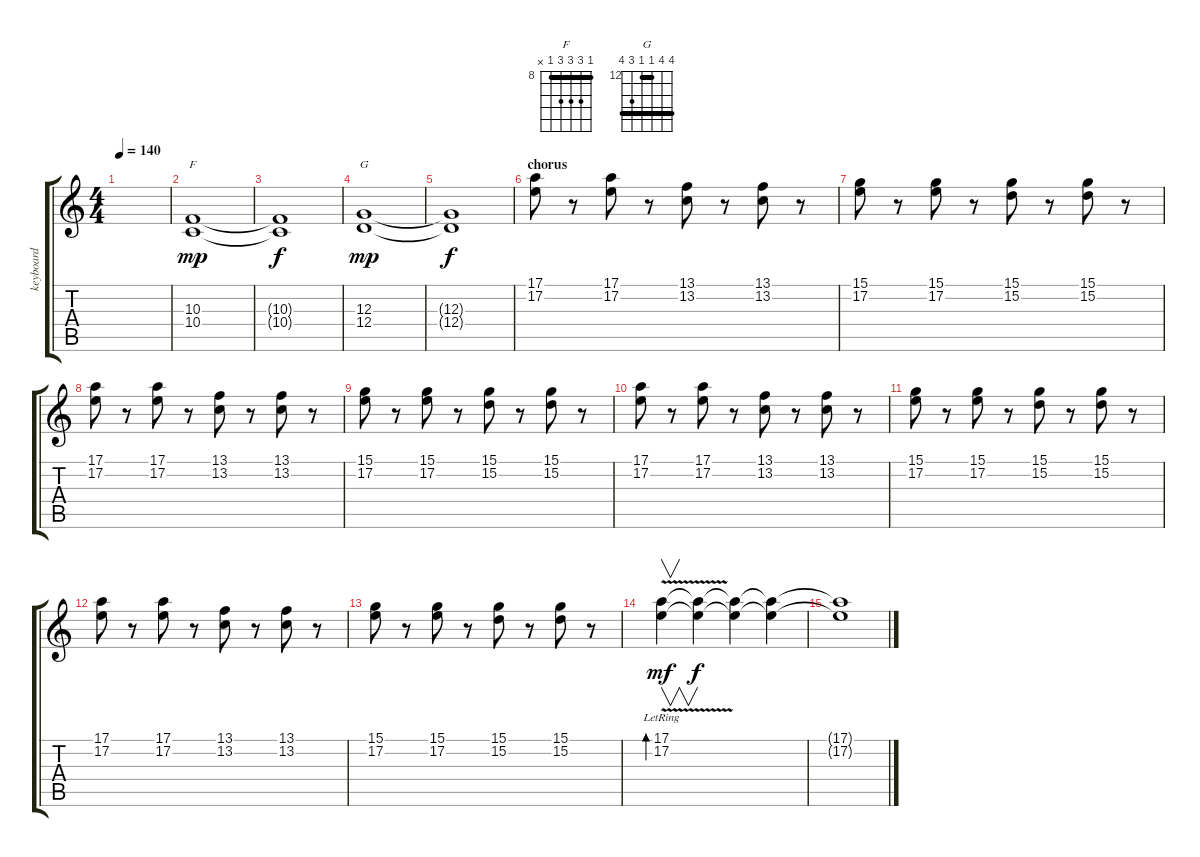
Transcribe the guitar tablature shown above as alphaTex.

\track ("keyboard" "keyboard") {instrument synthstrings2}
\staff {score tabs}
\tuning (E4 B3 G3 D3 A2 E2) {hide}
\chord ("F" 8 10 10 10 8 x) {firstfret 8 barre 8}
\chord ("G" 15 15 12 12 14 15) {firstfret 12 barre (12 15)}
\ts (4 4)
\tempo 140
\clef g2
\ks c
|
(10.3 10.4).1{ch "F" dy mp} |
(10.3{t} 10.4{t}).1{dy f} |
(12.3 12.4).1{ch "G" dy mp} |
(12.3{t} 12.4{t}).1{dy f} |
\section ("" "chorus")
(17.1 17.2).8 r.8 (17.1 17.2).8 r.8 (13.1 13.2).8 r.8 (13.1 13.2).8 r.8 |
(15.1 17.2).8 r.8 (15.1 17.2).8 r.8 (15.1 15.2).8 r.8 (15.1 15.2).8 r.8 |
(17.1 17.2).8 r.8 (17.1 17.2).8 r.8 (13.1 13.2).8 r.8 (13.1 13.2).8 r.8 |
(15.1 17.2).8 r.8 (15.1 17.2).8 r.8 (15.1 15.2).8 r.8 (15.1 15.2).8 r.8 |
(17.1 17.2).8 r.8 (17.1 17.2).8 r.8 (13.1 13.2).8 r.8 (13.1 13.2).8 r.8 |
(15.1 17.2).8 r.8 (15.1 17.2).8 r.8 (15.1 15.2).8 r.8 (15.1 15.2).8 r.8 |
(17.1 17.2).8 r.8 (17.1 17.2).8 r.8 (13.1 13.2).8 r.8 (13.1 13.2).8 r.8 |
(15.1 17.2).8 r.8 (15.1 17.2).8 r.8 (15.1 15.2).8 r.8 (15.1 15.2).8 r.8 |
(17.1{v lr} 17.2{lr}).4{v bd 240 dy mf} (17.1{t} 17.2{t}).4{dy f} (17.1{t} 17.2{t}).4 (17.1{t} 17.2{t}).4 |
(17.1{t} 17.2{t}).1
